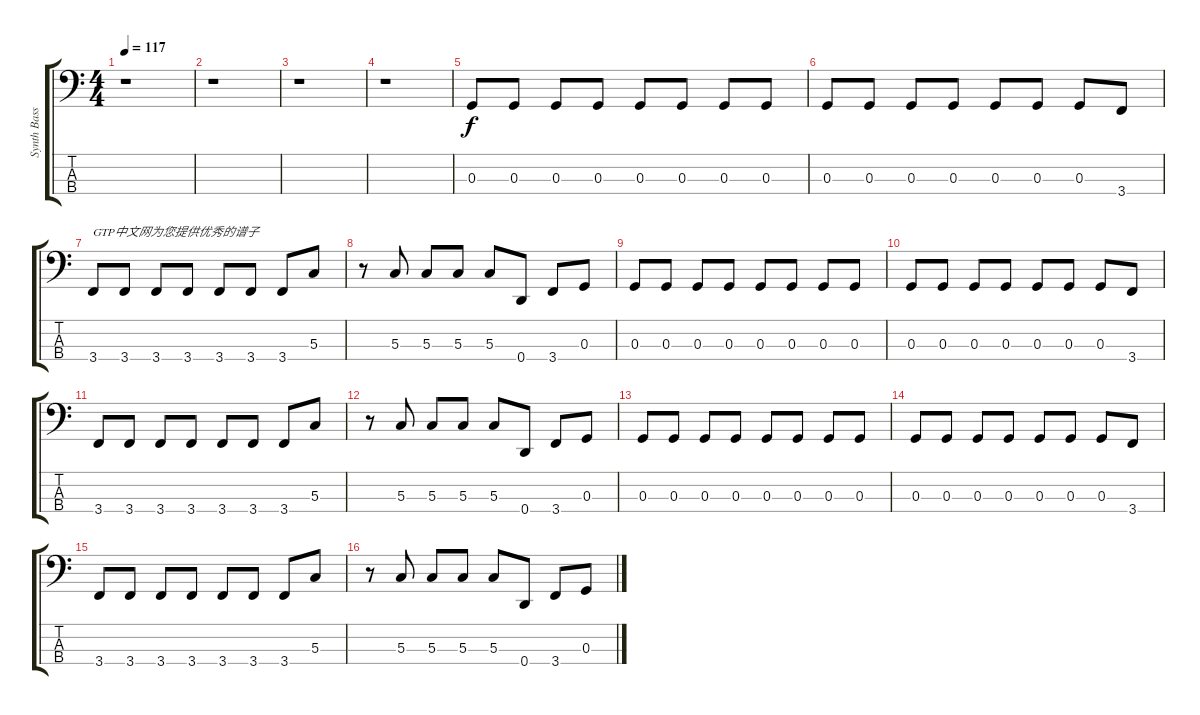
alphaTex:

\track ("Synth Bass" "Synth Bass") {instrument synthbass2}
\staff {score tabs}
\tuning (F2 C2 G1 D1) {hide}
\ts (4 4)
\tempo 117
\clef f4
\ks c
r.1{dy f instrument synthbass2} |
r.1 |
r.1 |
r.1 |
0.3.8 0.3.8 0.3.8 0.3.8 0.3.8 0.3.8 0.3.8 0.3.8 |
0.3.8 0.3.8 0.3.8 0.3.8 0.3.8 0.3.8 0.3.8 3.4.8 |
3.4.8{txt "GTP中文网为您提供优秀的谱子"} 3.4.8 3.4.8 3.4.8 3.4.8 3.4.8 3.4.8 5.3.8 |
r.8 5.3.8 5.3.8 5.3.8 5.3.8 0.4.8 3.4.8 0.3.8 |
0.3.8 0.3.8 0.3.8 0.3.8 0.3.8 0.3.8 0.3.8 0.3.8 |
0.3.8 0.3.8 0.3.8 0.3.8 0.3.8 0.3.8 0.3.8 3.4.8 |
3.4.8 3.4.8 3.4.8 3.4.8 3.4.8 3.4.8 3.4.8 5.3.8 |
r.8 5.3.8 5.3.8 5.3.8 5.3.8 0.4.8 3.4.8 0.3.8 |
0.3.8 0.3.8 0.3.8 0.3.8 0.3.8 0.3.8 0.3.8 0.3.8 |
0.3.8 0.3.8 0.3.8 0.3.8 0.3.8 0.3.8 0.3.8 3.4.8 |
3.4.8 3.4.8 3.4.8 3.4.8 3.4.8 3.4.8 3.4.8 5.3.8 |
r.8 5.3.8 5.3.8 5.3.8 5.3.8 0.4.8 3.4.8 0.3.8
